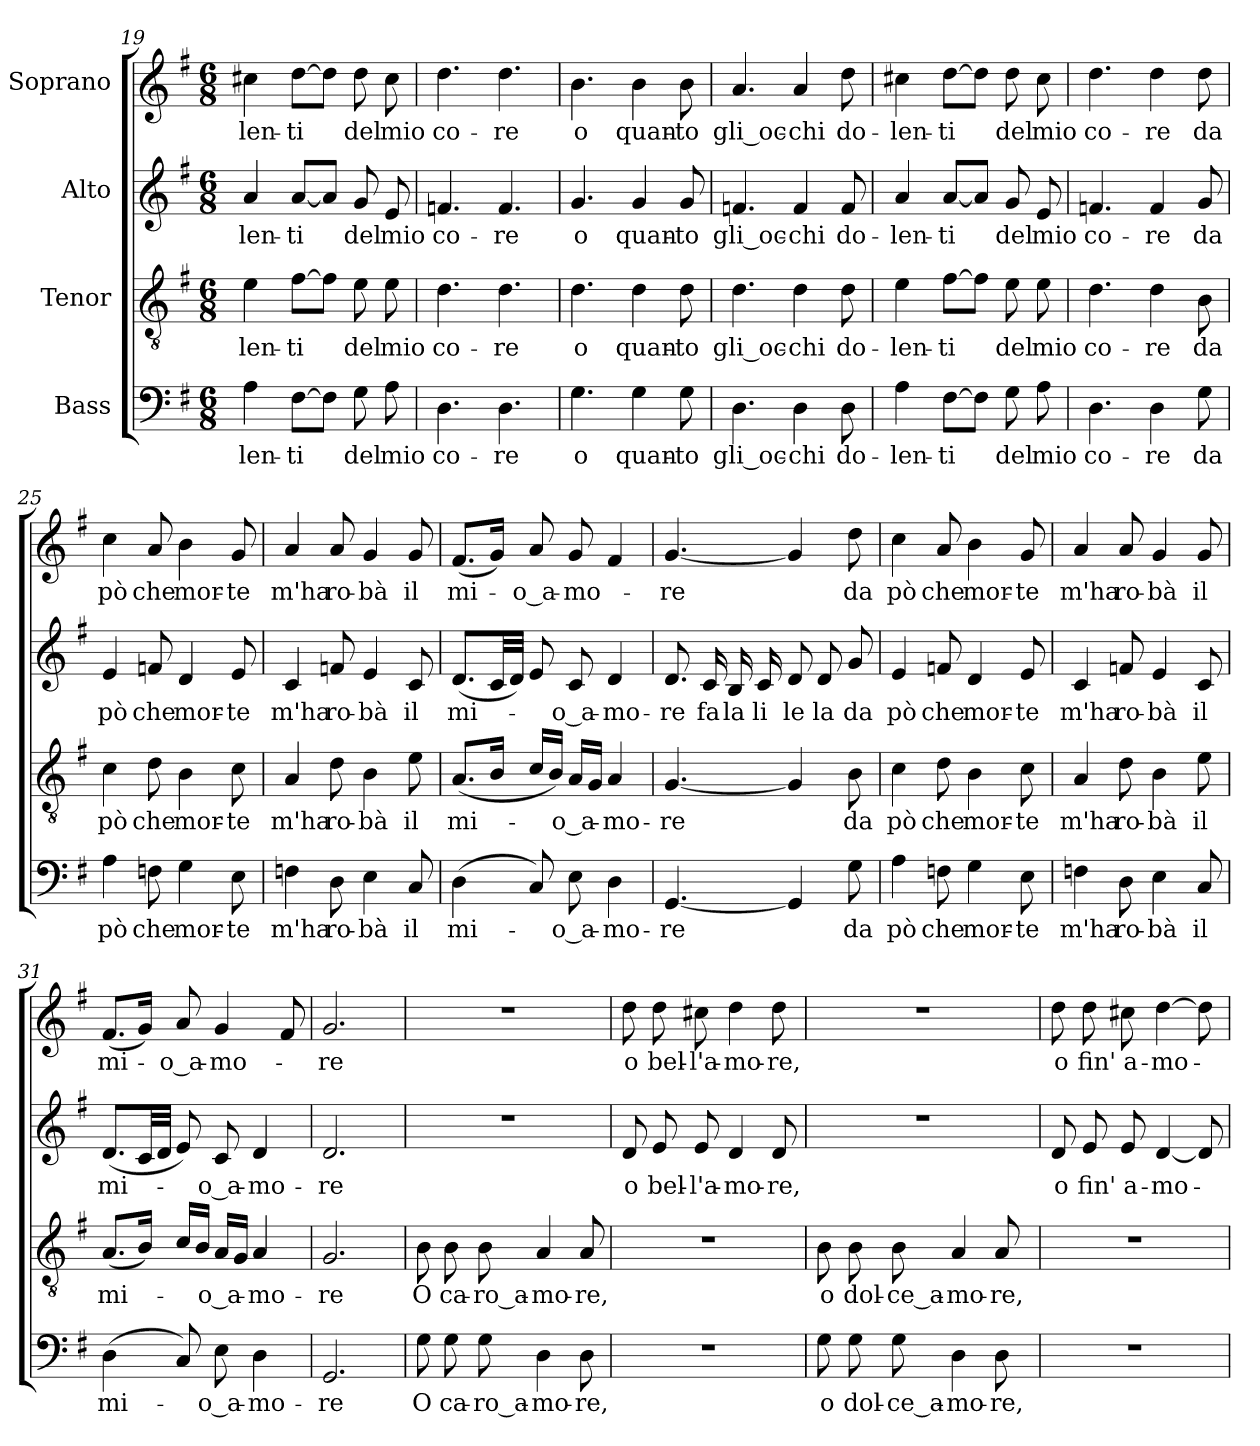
**kern	**text	**kern	**text	**kern	**text	**kern	**text
*part4	*part4	*part3	*part3	*part2	*part2	*part1	*part1
*staff4	*staff4	*staff3	*staff3	*staff2	*staff2	*staff1	*staff1
*I"Bass	*	*I"Tenor	*	*I"Alto	*	*I"Soprano	*
*clefF4	*	*clefGv2	*	*clefG2	*	*clefG2	*
*k[f#]	*	*k[f#]	*	*k[f#]	*	*k[f#]	*
*e:	*	*e:	*	*e:	*	*e:	*
*M6/8	*	*M6/8	*	*M6/8	*	*M6/8	*
=19	=19	=19	=19	=19	=19	=19	=19
4A\	-len-	4e\	-len-	4a/	-len-	4cc#X\	-len-
[8F#\L	-ti	[8f#\L	-ti	[8a/L	-ti	[8dd\L	-ti
8F#\J]	.	8f#\J]	.	8a/J]	.	8dd\J]	.
8G\	del	8e\	del	8g/	del	8dd\	del
8A\	mio	8e\	mio	8e/	mio	8cc#\	mio
=20	=20	=20	=20	=20	=20	=20	=20
4.D\	co-	4.d\	co-	4.fn/	co-	4.dd\	co-
4.D\	-re	4.d\	-re	4.f/	-re	4.dd\	-re
!!LO:LB:g=z
=21	=21	=21	=21	=21	=21	=21	=21
4.G\	o	4.d\	o	4.g/	o	4.b\	o
4G\	quan-	4d\	quan-	4g/	quan-	4b\	quan-
8G\	-to	8d\	-to	8g/	-to	8b\	-to
=22	=22	=22	=22	=22	=22	=22	=22
4.D\	gli_oc-	4.d\	gli_oc-	4.fn/	gli_oc-	4.a/	gli_oc-
4D\	-chi	4d\	-chi	4f/	-chi	4a/	-chi
8D\	do-	8d\	do-	8f/	do-	8dd\	do-
=23	=23	=23	=23	=23	=23	=23	=23
4A\	-len-	4e\	-len-	4a/	-len-	4cc#X\	-len-
[8F#\L	-ti	[8f#\L	-ti	[8a/L	-ti	[8dd\L	-ti
8F#\J]	.	8f#\J]	.	8a/J]	.	8dd\J]	.
8G\	del	8e\	del	8g/	del	8dd\	del
8A\	mio	8e\	mio	8e/	mio	8cc#\	mio
=24	=24	=24	=24	=24	=24	=24	=24
4.D\	co-	4.d\	co-	4.fn/	co-	4.dd\	co-
4D\	-re	4d\	-re	4f/	-re	4dd\	-re
8G\	da	8B\	da	8g/	da	8dd\	da
=25	=25	=25	=25	=25	=25	=25	=25
4A\	pò	4c\	pò	4e/	pò	4cc\	pò
8Fn\	che	8d\	che	8fn/	che	8a/	che
4G\	mor-	4B\	mor-	4d/	mor-	4b\	mor-
8E\	-te	8c\	-te	8e/	-te	8g/	-te
!!LO:PB:g=z
=26	=26	=26	=26	=26	=26	=26	=26
4Fn\	m'ha	4A/	m'ha	4c/	m'ha	4a/	m'ha
8D\	ro-	8d\	ro-	8fn/	ro-	8a/	ro-
4E\	-bà	4B\	-bà	4e/	-bà	4g/	-bà
8C/	il	8e\	il	8c/	il	8g/	il
=27	=27	=27	=27	=27	=27	=27	=27
(4D\	mi-	(8.A/L	mi-	(8.d/L	mi-	(8.f#/L	mi-
.	.	16B/Jk	.	32c/LL	.	16g/Jk)	.
.	.	.	.	32d/JJJ)	.	.	.
8C/)	.	16c/LL	.	8e/	.	8a/	-o_a-
.	.	16B/JJ)	.	.	.	.	.
8E\	-o_a-	16A/LL	-o_a-	8c/	-o_a-	8g/	-mo-
.	.	16G/JJ	.	.	.	.	.
4D\	-mo-	4A/	-mo-	4d/	-mo-	4f#/	.
=28	=28	=28	=28	=28	=28	=28	=28
[4.GG/	-re	[4.G/	-re	8.d/	-re	[4.g/	-re
.	.	.	.	16c/	fa	.	.
.	.	.	.	16B/	la	.	.
.	.	.	.	16c/	li	.	.
4GG/]	.	4G/]	.	8d/	le	4g/]	.
.	.	.	.	8d/	la	.	.
8G\	da	8B\	da	8g/	da	8dd\	da
=29	=29	=29	=29	=29	=29	=29	=29
4A\	pò	4c\	pò	4e/	pò	4cc\	pò
8Fn\	che	8d\	che	8fn/	che	8a/	che
4G\	mor-	4B\	mor-	4d/	mor-	4b\	mor-
8E\	-te	8c\	-te	8e/	-te	8g/	-te
=30	=30	=30	=30	=30	=30	=30	=30
4Fn\	m'ha	4A/	m'ha	4c/	m'ha	4a/	m'ha
8D\	ro-	8d\	ro-	8fn/	ro-	8a/	ro-
4E\	-bà	4B\	-bà	4e/	-bà	4g/	-bà
8C/	il	8e\	il	8c/	il	8g/	il
!!LO:LB:g=z
=31	=31	=31	=31	=31	=31	=31	=31
(4D\	mi-	(8.A/L	mi-	(8.d/L	mi-	(8.f#/L	mi-
.	.	16B/Jk)	.	32c/LL	.	16g/Jk)	.
.	.	.	.	32d/JJJ	.	.	.
8C/)	.	16c/LL	.	8e/)	.	8a/	-o_a-
.	.	16B/JJ	.	.	.	.	.
8E\	-o_a-	16A/LL	-o_a-	8c/	-o_a-	4g/	-mo-
.	.	16G/JJ	.	.	.	.	.
4D\	-mo-	4A/	-mo-	4d/	-mo-	.	.
.	.	.	.	.	.	8f#/	.
=32	=32	=32	=32	=32	=32	=32	=32
2.GG/	-re	2.G/	-re	2.d/	-re	2.g/	-re
=33	=33	=33	=33	=33	=33	=33	=33
!	!	!	!	!LO:N:vis=1	!	!LO:N:vis=1	!
8G\	O	8B\	O	2.r	.	2.r	.
8G\	ca-	8B\	ca-	.	.	.	.
8G\	-ro_a-	8B\	-ro_a-	.	.	.	.
4D\	-mo-	4A/	-mo-	.	.	.	.
8D\	-re,	8A/	-re,	.	.	.	.
=34	=34	=34	=34	=34	=34	=34	=34
!LO:N:vis=1	!	!LO:N:vis=1	!	!	!	!	!
2.r	.	2.r	.	8d/	o	8dd\	o
.	.	.	.	8e/	bel-	8dd\	bel-
.	.	.	.	8e/	-l'a-	8cc#X\	-l'a-
.	.	.	.	4d/	-mo-	4dd\	-mo-
.	.	.	.	8d/	-re,	8dd\	-re,
=35	=35	=35	=35	=35	=35	=35	=35
!	!	!	!	!LO:N:vis=1	!	!LO:N:vis=1	!
8G\	o	8B\	o	2.r	.	2.r	.
8G\	dol-	8B\	dol-	.	.	.	.
8G\	-ce_a-	8B\	-ce_a-	.	.	.	.
4D\	-mo-	4A/	-mo-	.	.	.	.
8D\	-re,	8A/	-re,	.	.	.	.
!!LO:LB:g=z
=36	=36	=36	=36	=36	=36	=36	=36
!LO:N:vis=1	!	!LO:N:vis=1	!	!	!	!	!
2.r	.	2.r	.	8d/	o	8dd\	o
.	.	.	.	8e/	fin'	8dd\	fin'
.	.	.	.	8e/	a-	8cc#X\	a-
.	.	.	.	[4d/	-mo-	[4dd\	-mo-
.	.	.	.	8d/]	.	8dd\]	.
=	=	=	=	=	=	=	=
*-	*-	*-	*-	*-	*-	*-	*-
